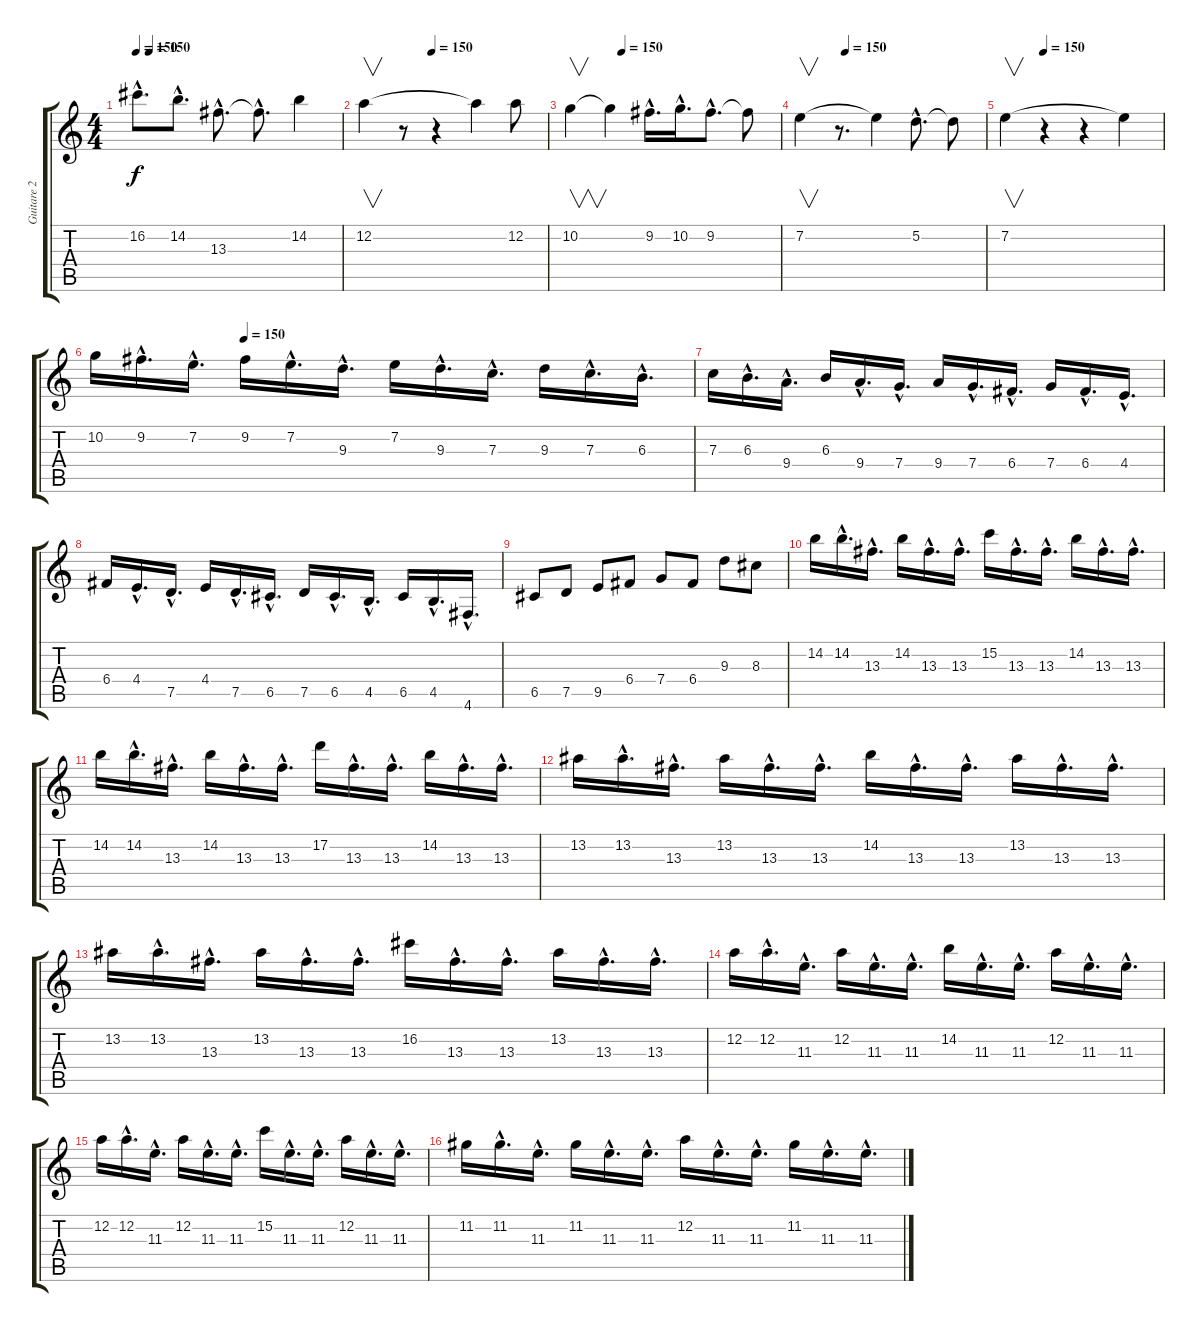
\track ("Guitare 2" "Guitare 2") {instrument distortionguitar}
\staff {score tabs}
\tuning (D4 A3 F3 C3 G2 D2) {hide}
\ts (4 4)
\tempo 150
\tempo (150 0.0625)
\clef g2
\ks c
16.2{hac}.8{d dy f} 14.2{hac}.8{d} 13.3{hac}.8{d} 13.3{hac t}.8{d} 14.2.4 |
\tempo (150 0.375)
12.2.4{v} r.8 r.4 12.2{t}.4 12.2.8 |
\tempo (150 0.25)
10.2.4{v} 10.2{t}.4 9.2{hac}.16{d} 10.2{hac}.16{d} 9.2{hac}.8{d} 9.2{t}.8 |
\tempo (150 0.25)
7.2.4{v} r.8{d} 7.2{t}.4 5.2{hac}.8{d} 5.2{t}.8 |
\tempo (150 0.25)
7.2.4{v} r.4 r.4 7.2{t}.4 |
\tempo (150 0.25)
10.2.16 9.2{hac}.16{d} 7.2{hac}.16{d} 9.2.16 7.2{hac}.16{d} 9.3{hac}.16{d} 7.2.16 9.3{hac}.16{d} 7.3{hac}.16{d} 9.3.16 7.3{hac}.16{d} 6.3{hac}.16{d} |
7.3.16 6.3{hac}.16{d} 9.4{hac}.16{d} 6.3.16 9.4{hac}.16{d} 7.4{hac}.16{d} 9.4.16 7.4{hac}.16{d} 6.4{hac}.16{d} 7.4.16 6.4{hac}.16{d} 4.4{hac}.16{d} |
6.4.16 4.4{hac}.16{d} 7.5{hac}.16{d} 4.4.16 7.5{hac}.16{d} 6.5{hac}.16{d} 7.5.16 6.5{hac}.16{d} 4.5{hac}.16{d} 6.5.16 4.5{hac}.16{d} 4.6{hac}.16{d} |
6.5.8 7.5.8 9.5.8 6.4.8 7.4.8 6.4.8 9.3.8 8.3.8 |
14.2.16 14.2{hac}.16{d} 13.3{hac}.16{d} 14.2.16 13.3{hac}.16{d} 13.3{hac}.16{d} 15.2.16 13.3{hac}.16{d} 13.3{hac}.16{d} 14.2.16 13.3{hac}.16{d} 13.3{hac}.16{d} |
14.2.16 14.2{hac}.16{d} 13.3{hac}.16{d} 14.2.16 13.3{hac}.16{d} 13.3{hac}.16{d} 17.2.16 13.3{hac}.16{d} 13.3{hac}.16{d} 14.2.16 13.3{hac}.16{d} 13.3{hac}.16{d} |
13.2.16 13.2{hac}.16{d} 13.3{hac}.16{d} 13.2.16 13.3{hac}.16{d} 13.3{hac}.16{d} 14.2.16 13.3{hac}.16{d} 13.3{hac}.16{d} 13.2.16 13.3{hac}.16{d} 13.3{hac}.16{d} |
13.2.16 13.2{hac}.16{d} 13.3{hac}.16{d} 13.2.16 13.3{hac}.16{d} 13.3{hac}.16{d} 16.2.16 13.3{hac}.16{d} 13.3{hac}.16{d} 13.2.16 13.3{hac}.16{d} 13.3{hac}.16{d} |
12.2.16 12.2{hac}.16{d} 11.3{hac}.16{d} 12.2.16 11.3{hac}.16{d} 11.3{hac}.16{d} 14.2.16 11.3{hac}.16{d} 11.3{hac}.16{d} 12.2.16 11.3{hac}.16{d} 11.3{hac}.16{d} |
12.2.16 12.2{hac}.16{d} 11.3{hac}.16{d} 12.2.16 11.3{hac}.16{d} 11.3{hac}.16{d} 15.2.16 11.3{hac}.16{d} 11.3{hac}.16{d} 12.2.16 11.3{hac}.16{d} 11.3{hac}.16{d} |
11.2.16 11.2{hac}.16{d} 11.3{hac}.16{d} 11.2.16 11.3{hac}.16{d} 11.3{hac}.16{d} 12.2.16 11.3{hac}.16{d} 11.3{hac}.16{d} 11.2.16 11.3{hac}.16{d} 11.3{hac}.16{d}
